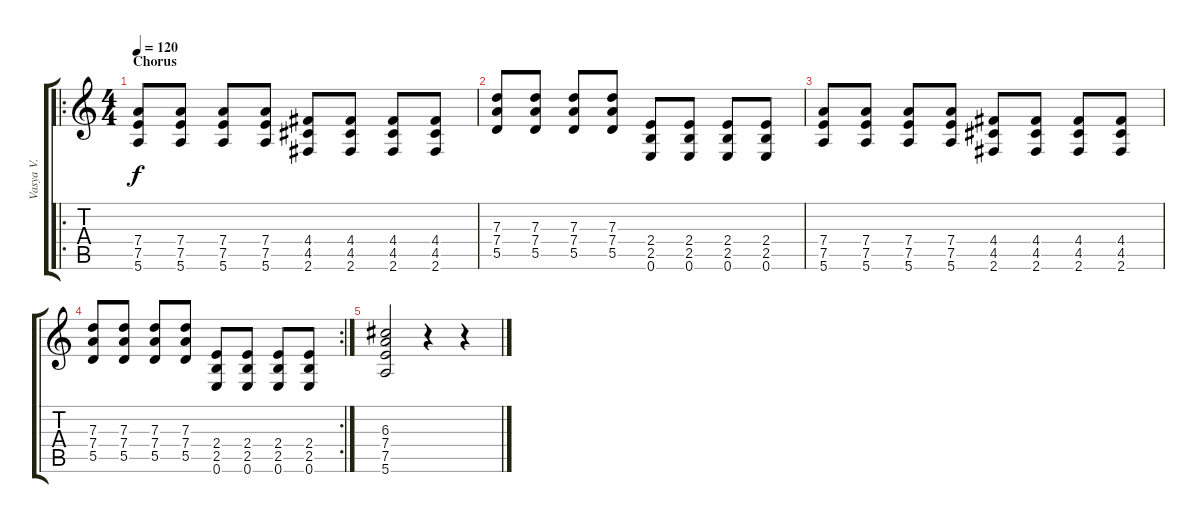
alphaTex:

\track ("Vasya V." "Vasya V.") {instrument overdrivenguitar}
\staff {score tabs}
\tuning (E4 B3 G3 D3 A2 E2) {hide}
\ro
\ts (4 4)
\section ("" "Chorus")
\tempo 120
\clef g2
\ks c
(7.4 7.5 5.6).8{dy f} (7.4 7.5 5.6).8 (7.4 7.5 5.6).8 (7.4 7.5 5.6).8 (4.4 4.5 2.6).8 (4.4 4.5 2.6).8 (4.4 4.5 2.6).8 (4.4 4.5 2.6).8 |
(7.3 7.4 5.5).8 (7.3 7.4 5.5).8 (7.3 7.4 5.5).8 (7.3 7.4 5.5).8 (2.4 2.5 0.6).8 (2.4 2.5 0.6).8 (2.4 2.5 0.6).8 (2.4 2.5 0.6).8 |
(7.4 7.5 5.6).8 (7.4 7.5 5.6).8 (7.4 7.5 5.6).8 (7.4 7.5 5.6).8 (4.4 4.5 2.6).8 (4.4 4.5 2.6).8 (4.4 4.5 2.6).8 (4.4 4.5 2.6).8 |
\rc 2
(7.3 7.4 5.5).8 (7.3 7.4 5.5).8 (7.3 7.4 5.5).8 (7.3 7.4 5.5).8 (2.4 2.5 0.6).8 (2.4 2.5 0.6).8 (2.4 2.5 0.6).8 (2.4 2.5 0.6).8 |
(6.3 7.4 7.5 5.6).2 r.4 r.4
